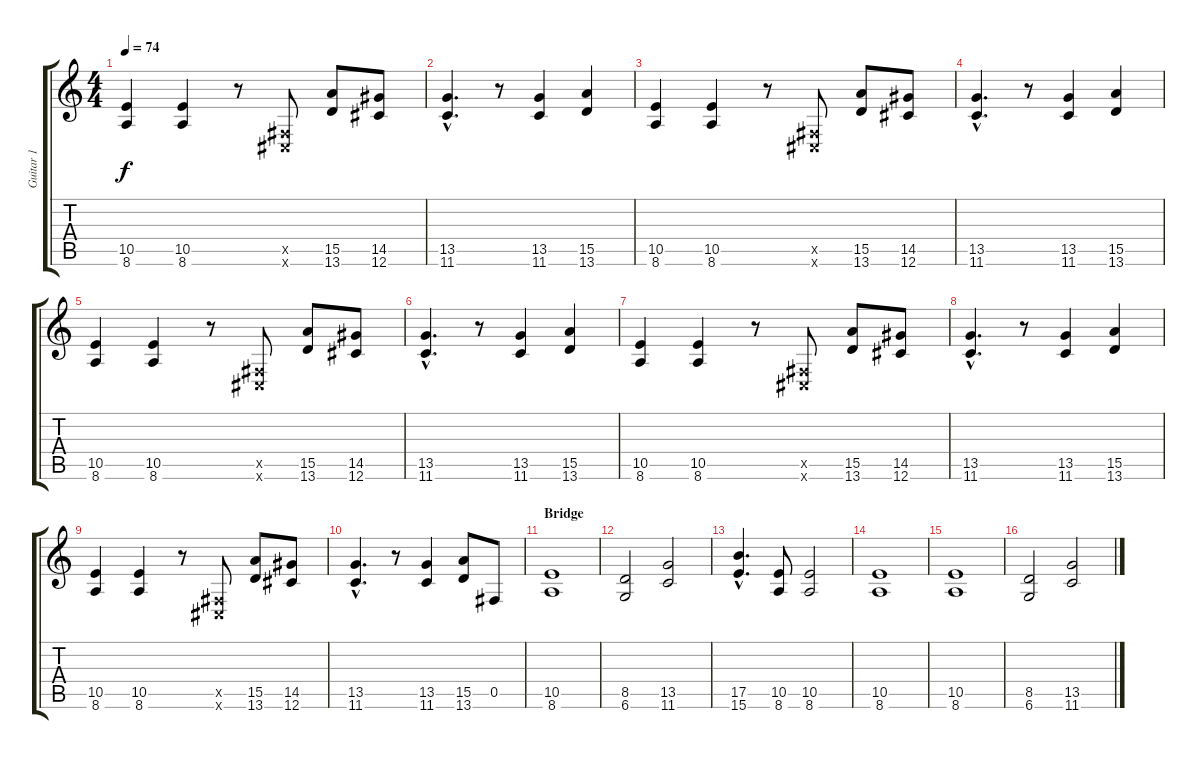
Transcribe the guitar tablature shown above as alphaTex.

\track ("Guitar 1" "Guitar 1") {instrument distortionguitar}
\staff {score tabs}
\tuning (Db4 Ab3 E3 B2 Gb2 Db2) {hide}
\ts (4 4)
\tempo 74
\clef g2
\ks c
(10.5 8.6).4{dy f} (10.5 8.6).4 r.8 (0.5{x} 0.6{x}).8 (15.5 13.6).8 (14.5 12.6).8 |
(13.5{hac} 11.6{hac}).4{d} r.8 (13.5 11.6).4 (15.5 13.6).4 |
(10.5 8.6).4 (10.5 8.6).4 r.8 (0.5{x} 0.6{x}).8 (15.5 13.6).8 (14.5 12.6).8 |
(13.5{hac} 11.6{hac}).4{d} r.8 (13.5 11.6).4 (15.5 13.6).4 |
(10.5 8.6).4 (10.5 8.6).4 r.8 (0.5{x} 0.6{x}).8 (15.5 13.6).8 (14.5 12.6).8 |
(13.5{hac} 11.6{hac}).4{d} r.8 (13.5 11.6).4 (15.5 13.6).4 |
(10.5 8.6).4 (10.5 8.6).4 r.8 (0.5{x} 0.6{x}).8 (15.5 13.6).8 (14.5 12.6).8 |
(13.5{hac} 11.6{hac}).4{d} r.8 (13.5 11.6).4 (15.5 13.6).4 |
(10.5 8.6).4 (10.5 8.6).4 r.8 (0.5{x} 0.6{x}).8 (15.5 13.6).8 (14.5 12.6).8 |
(13.5{hac} 11.6{hac}).4{d} r.8 (13.5 11.6).4 (15.5 13.6).8 0.5.8 |
\section ("" "Bridge")
(10.5 8.6).1 |
(8.5 6.6).2 (13.5 11.6).2 |
(17.5{hac} 15.6{hac}).4{d} (10.5 8.6).8 (10.5 8.6).2 |
(10.5 8.6).1 |
(10.5 8.6).1 |
(8.5 6.6).2 (13.5 11.6).2
